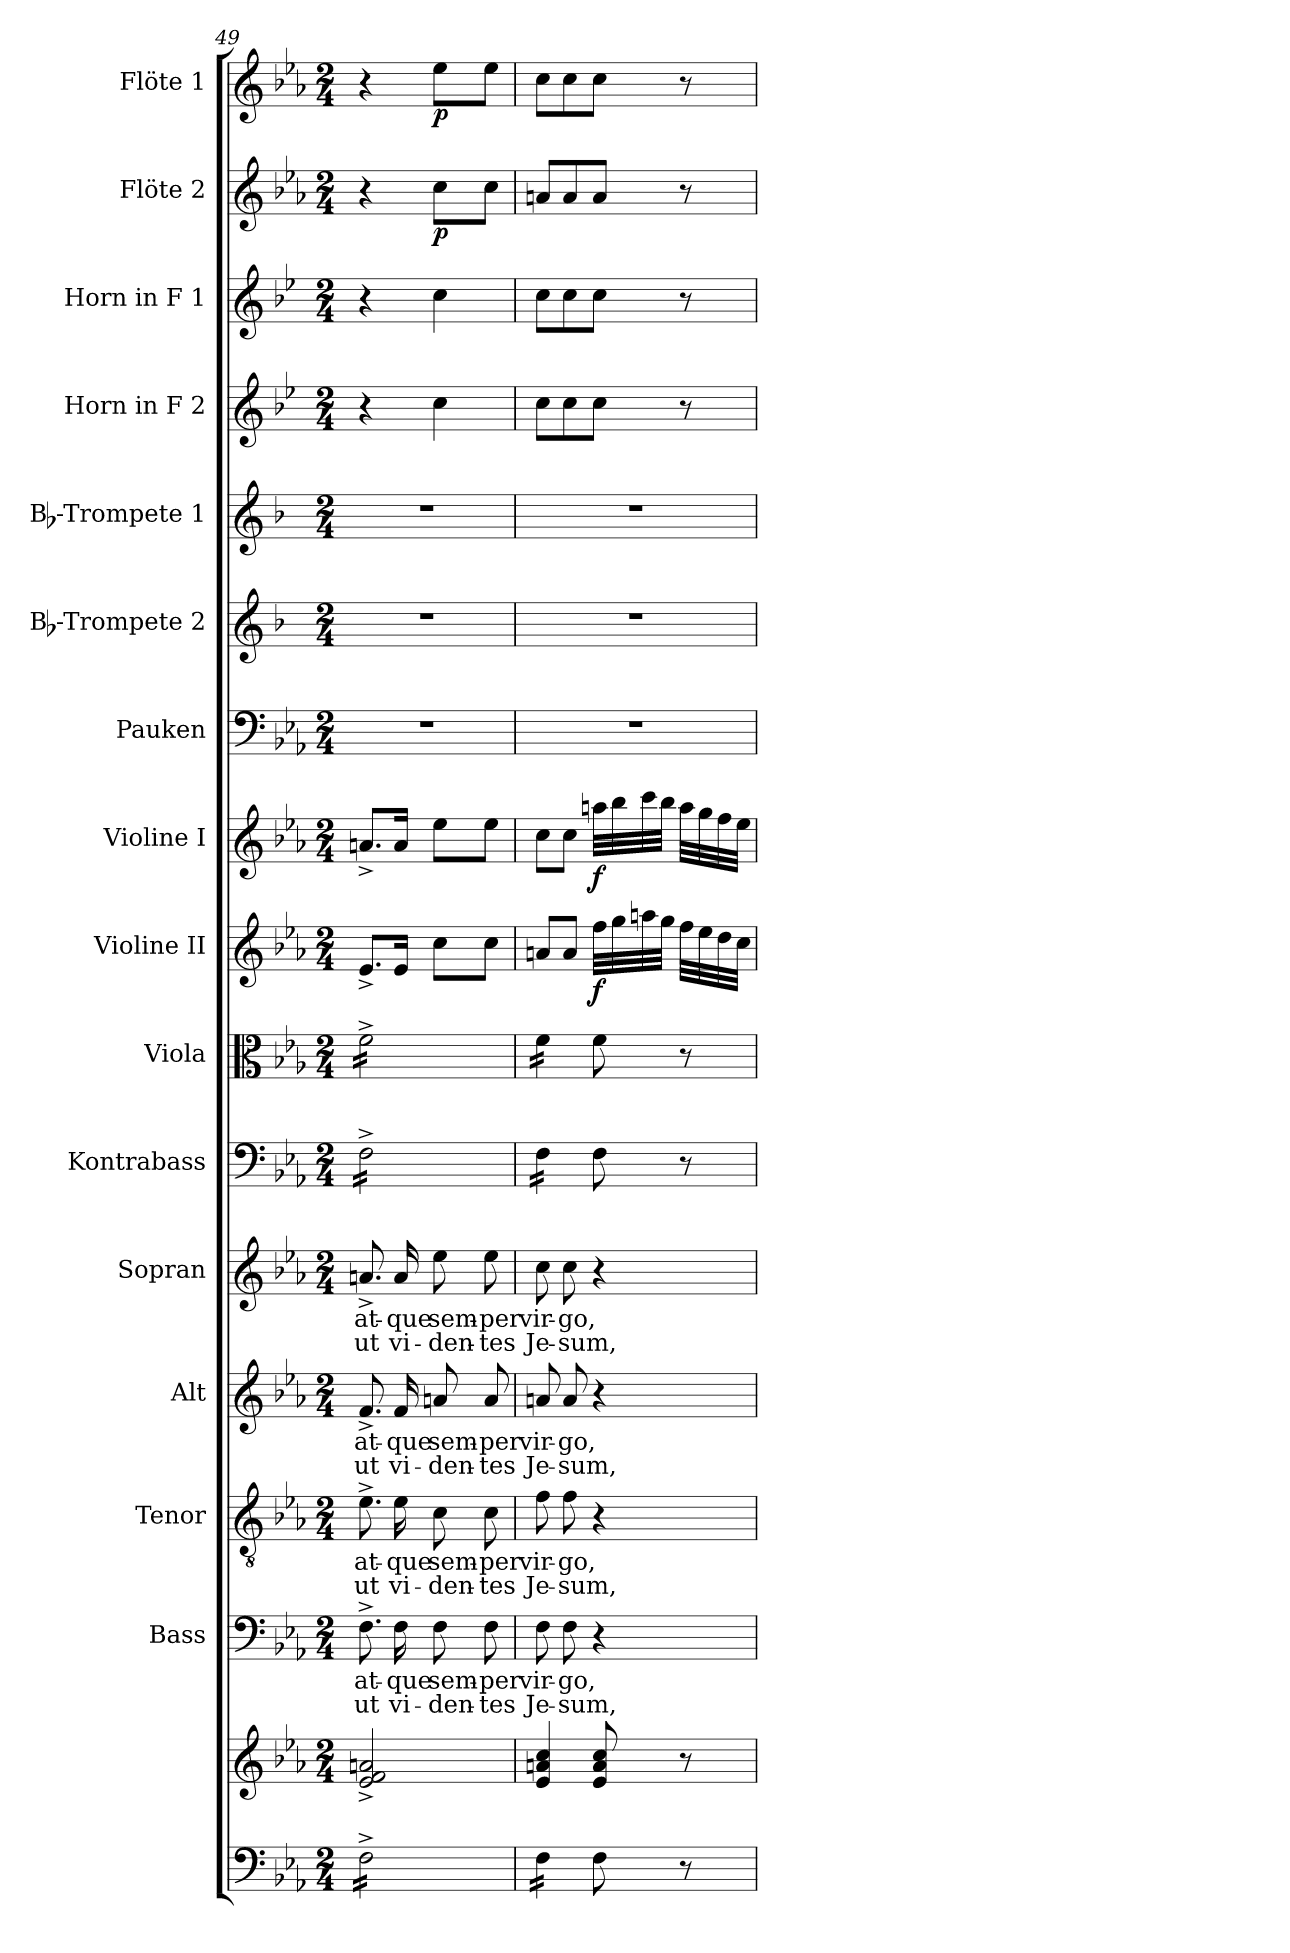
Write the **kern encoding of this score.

**kern	**kern	**kern	**text	**text	**kern	**text	**text	**kern	**text	**text	**kern	**text	**text	**kern	**kern	**kern	**dynam	**kern	**dynam	**kern	**kern	**kern	**kern	**kern	**kern	**dynam	**kern	**dynam
*part16	*part16	*part15	*part15	*part15	*part14	*part14	*part14	*part13	*part13	*part13	*part12	*part12	*part12	*part11	*part10	*part9	*part9	*part8	*part8	*part7	*part6	*part5	*part4	*part3	*part2	*part2	*part1	*part1
*staff17	*staff16	*staff15	*staff15	*staff15	*staff14	*staff14	*staff14	*staff13	*staff13	*staff13	*staff12	*staff12	*staff12	*staff11	*staff10	*staff9	*staff9	*staff8	*staff8	*staff7	*staff6	*staff5	*staff4	*staff3	*staff2	*staff2	*staff1	*staff1
*	*	*I"Bass	*	*	*I"Tenor	*	*	*I"Alt	*	*	*I"Sopran	*	*	*I"Kontrabass	*I"Viola	*I"Violine II	*	*I"Violine I	*	*I"Pauken	*I"Bb-Trompete 2	*I"Bb-Trompete 1	*I"Horn in F 2	*I"Horn in F 1	*I"Flöte 2	*	*I"Flöte 1	*
*	*	*I'B.	*	*	*I'T.	*	*	*I'A.	*	*	*I'S.	*	*	*I'Kb.	*I'Vla.	*I'Vl. II	*	*I'Vl. I	*	*I'Pk.	*I'Bb Trp. 2	*I'Bb Trp. 1	*	*	*I'Fl. 2	*	*I'Fl. 1	*
!!LO:PB:g=z
*clefF4	*clefG2	*clefF4	*	*	*clefGv2	*	*	*clefG2	*	*	*clefG2	*	*	*clefF4	*clefC3	*clefG2	*	*clefG2	*	*clefF4	*clefG2	*clefG2	*clefG2	*clefG2	*clefG2	*	*clefG2	*
*	*	*	*	*	*	*	*	*	*	*	*	*	*	*ITrd7c12	*	*	*	*	*	*	*ITrd1c2	*ITrd1c2	*ITrd4c7	*ITrd4c7	*	*	*	*
*k[b-e-a-]	*k[b-e-a-]	*k[b-e-a-]	*	*	*k[b-e-a-]	*	*	*k[b-e-a-]	*	*	*k[b-e-a-]	*	*	*k[b-e-a-]	*k[b-e-a-]	*k[b-e-a-]	*	*k[b-e-a-]	*	*k[b-e-a-]	*k[b-e-a-]	*k[b-e-a-]	*k[b-e-a-]	*k[b-e-a-]	*k[b-e-a-]	*	*k[b-e-a-]	*
*E-:	*E-:	*E-:	*	*	*E-:	*	*	*E-:	*	*	*E-:	*	*	*E-:	*E-:	*E-:	*	*E-:	*	*E-:	*E-:	*E-:	*E-:	*E-:	*E-:	*	*E-:	*
*M2/4	*M2/4	*M2/4	*	*	*M2/4	*	*	*M2/4	*	*	*M2/4	*	*	*M2/4	*M2/4	*M2/4	*	*M2/4	*	*M2/4	*M2/4	*M2/4	*M2/4	*M2/4	*M2/4	*	*M2/4	*
=49	=49	=49	=49	=49	=49	=49	=49	=49	=49	=49	=49	=49	=49	=49	=49	=49	=49	=49	=49	=49	=49	=49	=49	=49	=49	=49	=49	=49
!	!	!	!LO:LY:b	!LO:LY:b	!	!LO:LY:b	!LO:LY:b	!	!LO:LY:b	!LO:LY:b	!	!LO:LY:b	!LO:LY:b	!	!	!	!	!	!	!	!	!	!	!	!	!	!	!
*tremolo	*	*	*	*	*	*	*	*	*	*	*	*	*	*	*	*	*	*	*	*	*	*	*	*	*	*	*	*
*	*	*	*	*	*	*	*	*	*	*	*	*	*	*tremolo	*	*	*	*	*	*	*	*	*	*	*	*	*	*
*	*	*	*	*	*	*	*	*	*	*	*	*	*	*	*tremolo	*	*	*	*	*	*	*	*	*	*	*	*	*
16F^>\LL	2e-/^< 2f/^< 2an/^<	8.F^>\	at-	ut	8.e-^>\	at-	ut	8.f^>/	at-	ut	8.an^>/	at-	ut	16FF^>\LL	16f^>\LL	8.e-^</L	.	8.an^</L	.	2r	2r	2r	4r	4r	4r	.	4r	.
16F^>\	.	.	.	.	.	.	.	.	.	.	.	.	.	16FF^>\	16f^>\	.	.	.	.	.	.	.	.	.	.	.	.	.
16F^>\	.	.	.	.	.	.	.	.	.	.	.	.	.	16FF^>\	16f^>\	.	.	.	.	.	.	.	.	.	.	.	.	.
!	!	!	!LO:LY:b	!LO:LY:b	!	!LO:LY:b	!LO:LY:b	!	!LO:LY:b	!LO:LY:b	!	!LO:LY:b	!LO:LY:b	!	!	!	!	!	!	!	!	!	!	!	!	!	!	!
16F^>\	.	16F\	-que	vi-	16e-\	-que	vi-	16f/	-que	vi-	16a/	-que	vi-	16FF^>\	16f^>\	16e-/Jk	.	16a/Jk	.	.	.	.	.	.	.	.	.	.
!	!	!	!LO:LY:b	!LO:LY:b	!	!LO:LY:b	!LO:LY:b	!	!LO:LY:b	!LO:LY:b	!	!LO:LY:b	!LO:LY:b	!	!	!	!	!	!	!	!	!	!	!	!	!LO:DY:b	!	!LO:DY:b
16F^>\	.	8F\	sem-	-den-	8c\	sem-	-den-	8an/	sem-	-den-	8ee-\	sem-	-den-	16FF^>\	16f^>\	8cc\L	.	8ee-\L	.	.	.	.	4f\	4f\	8cc\L	p	8ee-\L	p
16F^>\	.	.	.	.	.	.	.	.	.	.	.	.	.	16FF^>\	16f^>\	.	.	.	.	.	.	.	.	.	.	.	.	.
!	!	!	!LO:LY:b	!LO:LY:b	!	!LO:LY:b	!LO:LY:b	!	!LO:LY:b	!LO:LY:b	!	!LO:LY:b	!LO:LY:b	!	!	!	!	!	!	!	!	!	!	!	!	!	!	!
16F^>\	.	8F\	-per	-tes	8c\	-per	-tes	8a/	-per	-tes	8ee-\	-per	-tes	16FF^>\	16f^>\	8cc\J	.	8ee-\J	.	.	.	.	.	.	8cc\J	.	8ee-\J	.
16F^>\JJ	.	.	.	.	.	.	.	.	.	.	.	.	.	16FF^>\JJ	16f^>\JJ	.	.	.	.	.	.	.	.	.	.	.	.	.
=50	=50	=50	=50	=50	=50	=50	=50	=50	=50	=50	=50	=50	=50	=50	=50	=50	=50	=50	=50	=50	=50	=50	=50	=50	=50	=50	=50	=50
!	!	!	!LO:LY:b	!LO:LY:b	!	!LO:LY:b	!LO:LY:b	!	!LO:LY:b	!LO:LY:b	!	!LO:LY:b	!LO:LY:b	!	!	!	!	!	!	!	!	!	!	!	!	!	!	!
16F\LL	4e-/ 4an/ 4cc/	8F\	vir-	Je-	8f\	vir-	Je-	8an/	vir-	Je-	8cc\	vir-	Je-	16FF\LL	16f\LL	8an/L	.	8cc\L	.	2r	2r	2r	8f\L	8f\L	8an/L	.	8cc\L	.
16F\	.	.	.	.	.	.	.	.	.	.	.	.	.	16FF\	16f\	.	.	.	.	.	.	.	.	.	.	.	.	.
!	!	!	!LO:LY:b	!LO:LY:b	!	!LO:LY:b	!LO:LY:b	!	!LO:LY:b	!LO:LY:b	!	!LO:LY:b	!LO:LY:b	!	!	!	!	!	!	!	!	!	!	!	!	!	!	!
16F\	.	8F\	-go,	-sum,	8f\	-go,	-sum,	8a/	-go,	-sum,	8cc\	-go,	-sum,	16FF\	16f\	8a/J	.	8cc\J	.	.	.	.	8f\	8f\	8a/	.	8cc\	.
16F\JJ	.	.	.	.	.	.	.	.	.	.	.	.	.	16FF\JJ	16f\JJ	.	.	.	.	.	.	.	.	.	.	.	.	.
*	*	*	*	*	*	*	*	*	*	*	*	*	*	*	*Xtremolo	*	*	*	*	*	*	*	*	*	*	*	*	*
*	*	*	*	*	*	*	*	*	*	*	*	*	*	*Xtremolo	*	*	*	*	*	*	*	*	*	*	*	*	*	*
*Xtremolo	*	*	*	*	*	*	*	*	*	*	*	*	*	*	*	*	*	*	*	*	*	*	*	*	*	*	*	*
!	!	!	!	!	!	!	!	!	!	!	!	!	!	!	!	!	!LO:DY:b	!	!LO:DY:b	!	!	!	!	!	!	!	!	!
8F\	8e-/ 8a/ 8cc/	4r	.	.	4r	.	.	4r	.	.	4r	.	.	8FF\	8f\	32ff\LLL	f	32aan\LLL	f	.	.	.	8f\J	8f\J	8a/J	.	8cc\J	.
.	.	.	.	.	.	.	.	.	.	.	.	.	.	.	.	32gg\	.	32bb-\	.	.	.	.	.	.	.	.	.	.
.	.	.	.	.	.	.	.	.	.	.	.	.	.	.	.	32aan\	.	32ccc\	.	.	.	.	.	.	.	.	.	.
.	.	.	.	.	.	.	.	.	.	.	.	.	.	.	.	32gg\JJJ	.	32bb-\JJJ	.	.	.	.	.	.	.	.	.	.
8r	8r	.	.	.	.	.	.	.	.	.	.	.	.	8r	8r	32ff\LLL	.	32aa\LLL	.	.	.	.	8r	8r	8r	.	8r	.
.	.	.	.	.	.	.	.	.	.	.	.	.	.	.	.	32ee-\	.	32gg\	.	.	.	.	.	.	.	.	.	.
.	.	.	.	.	.	.	.	.	.	.	.	.	.	.	.	32dd\	.	32ff\	.	.	.	.	.	.	.	.	.	.
.	.	.	.	.	.	.	.	.	.	.	.	.	.	.	.	32cc\JJJ	.	32ee-\JJJ	.	.	.	.	.	.	.	.	.	.
=	=	=	=	=	=	=	=	=	=	=	=	=	=	=	=	=	=	=	=	=	=	=	=	=	=	=	=	=
*-	*-	*-	*-	*-	*-	*-	*-	*-	*-	*-	*-	*-	*-	*-	*-	*-	*-	*-	*-	*-	*-	*-	*-	*-	*-	*-	*-	*-
